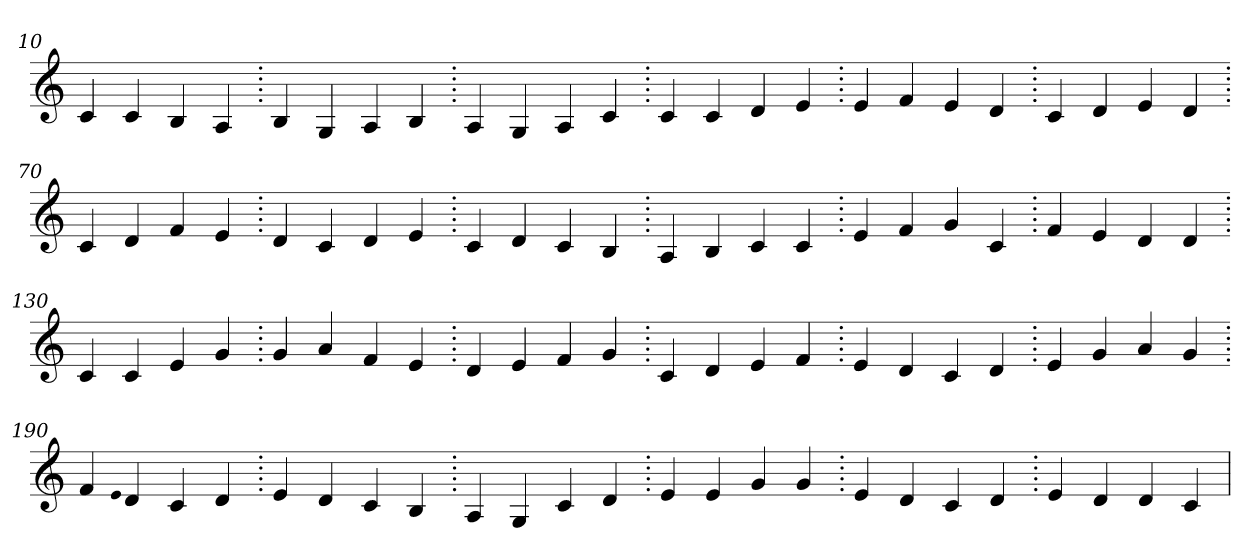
**kern
*part1
*staff1
*clefG2
=10.
4c
4c
4B
4A
=20.
4B
4G
4A
4B
=30.
4A
4G
4A
4c
=40.
4c
4c
4d
4e
=50.
4e
4f
4e
4d
=60.
4c
4d
4e
4d
=70.
4c
4d
4f
4e
=80.
4d
4c
4d
4e
=90.
4c
4d
4c
4B
=100.
4A
4B
4c
4c
=110.
4e
4f
4g
4c
=120.
4f
4e
4d
4d
=130.
4c
4c
4e
4g
=140.
4g
4a
4f
4e
=150.
4d
4e
4f
4g
=160.
4c
4d
4e
4f
=170.
4e
4d
4c
4d
=180.
4e
4g
4a
4g
=190.
4f
qqe
4d
4c
4d
=200.
4e
4d
4c
4B
=210.
4A
4G
4c
4d
=220.
4e
4e
4g
4g
=230.
4e
4d
4c
4d
=240.
4e
4d
4d
4c
=
*-
